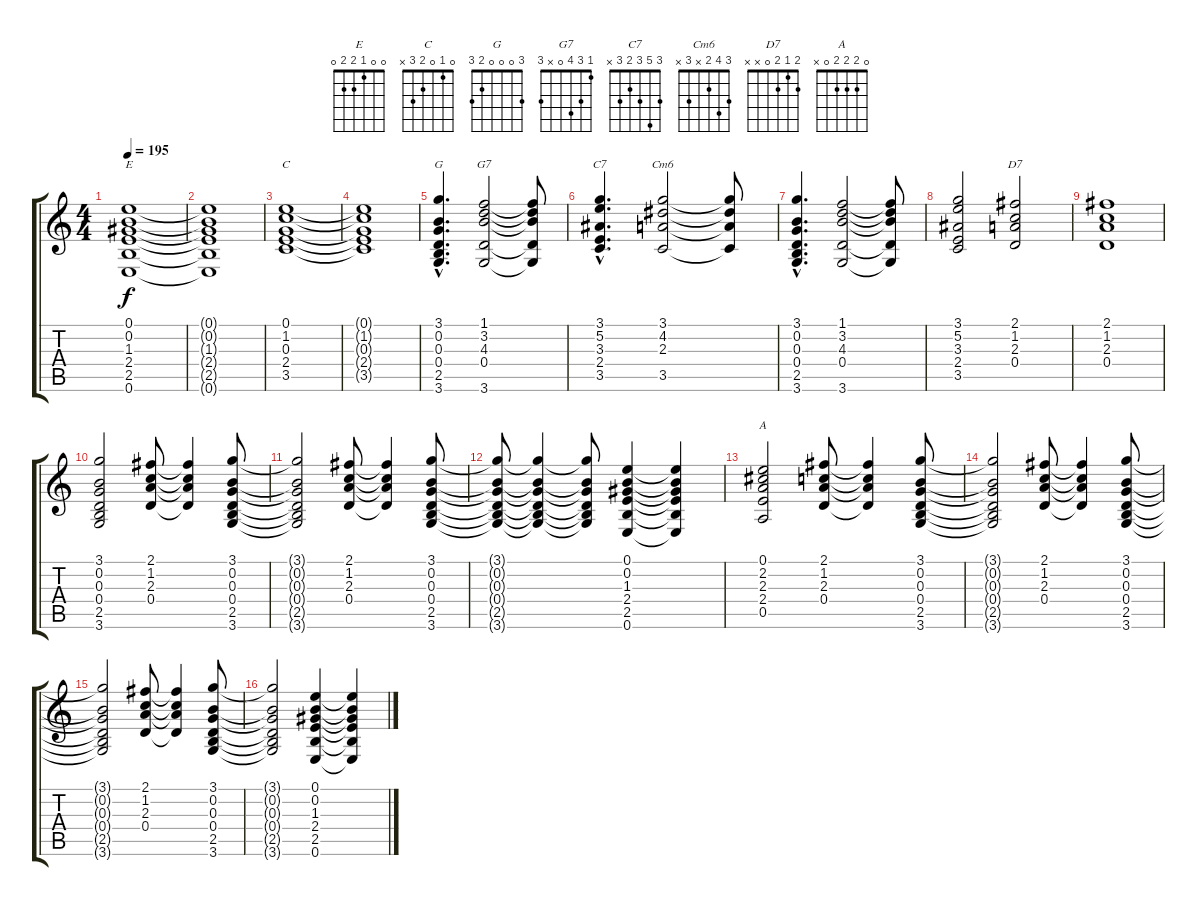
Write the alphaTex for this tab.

\track "" {instrument acousticguitarsteel}
\staff {score tabs}
\tuning (E4 B3 G3 D3 A2 E2) {hide}
\chord ("E" 0 0 1 2 2 0)
\chord ("C" 0 1 0 2 3 x)
\chord ("G" 3 0 0 0 2 3)
\chord ("G7" 1 3 4 0 x 3)
\chord ("C7" 3 5 3 2 3 x)
\chord ("Cm6" 3 4 2 x 3 x)
\chord ("D7" 2 1 2 0 x x)
\chord ("A" 0 2 2 2 0 x)
\ts (4 4)
\tempo 195
\clef g2
\ks c
(0.1 0.2 1.3 2.4 2.5 0.6).1{ch "E" dy f instrument acousticguitarsteel} |
(0.1{t} 0.2{t} 1.3{t} 2.4{t} 2.5{t} 0.6{t}).1 |
(0.1 1.2 0.3 2.4 3.5).1{ch "C"} |
(0.1{t} 1.2{t} 0.3{t} 2.4{t} 3.5{t}).1 |
(3.1{hac} 0.2{hac} 0.3{hac} 0.4{hac} 2.5{hac} 3.6{hac}).4{d ch "G"} (1.1 3.2 4.3 0.4 3.6).2{ch "G7"} (1.1{t} 3.2{t} 4.3{t} 0.4{t} 3.6{t}).8 |
(3.1{hac} 5.2{hac} 3.3{hac} 2.4{hac} 3.5{hac}).4{d ch "C7"} (3.1 4.2 2.3 3.5).2{ch "Cm6"} (3.1{t} 4.2{t} 2.3{t} 3.5{t}).8 |
(3.1{hac} 0.2{hac} 0.3{hac} 0.4{hac} 2.5{hac} 3.6{hac}).4{d} (1.1 3.2 4.3 0.4 3.6).2 (1.1{t} 3.2{t} 4.3{t} 0.4{t} 3.6{t}).8 |
(3.1 5.2 3.3 2.4 3.5).2 (2.1 1.2 2.3 0.4).2{ch "D7"} |
(2.1 1.2 2.3 0.4).1 |
(3.1 0.2 0.3 0.4 2.5 3.6).2 (2.1 1.2 2.3 0.4).8 (2.1{t} 1.2{t} 2.3{t} 0.4{t}).4 (3.1 0.2 0.3 0.4 2.5 3.6).8 |
(3.1{t} 0.2{t} 0.3{t} 0.4{t} 2.5{t} 3.6{t}).2 (2.1 1.2 2.3 0.4).8 (2.1{t} 1.2{t} 2.3{t} 0.4{t}).4 (3.1 0.2 0.3 0.4 2.5 3.6).8 |
(3.1{t} 0.2{t} 0.3{t} 0.4{t} 2.5{t} 3.6{t}).8 (3.1{t} 0.2{t} 0.3{t} 0.4{t} 2.5{t} 3.6{t}).4 (3.1{t} 0.2{t} 0.3{t} 0.4{t} 2.5{t} 3.6{t}).8 (0.1 0.2 1.3 2.4 2.5 0.6).4 (0.1{t} 0.2{t} 1.3{t} 2.4{t} 2.5{t} 0.6{t}).4 |
(0.1 2.2 2.3 2.4 0.5).2{ch "A"} (2.1 1.2 2.3 0.4).8 (2.1{t} 1.2{t} 2.3{t} 0.4{t}).4 (3.1 0.2 0.3 0.4 2.5 3.6).8 |
(3.1{t} 0.2{t} 0.3{t} 0.4{t} 2.5{t} 3.6{t}).2 (2.1 1.2 2.3 0.4).8 (2.1{t} 1.2{t} 2.3{t} 0.4{t}).4 (3.1 0.2 0.3 0.4 2.5 3.6).8 |
(3.1{t} 0.2{t} 0.3{t} 0.4{t} 2.5{t} 3.6{t}).2 (2.1 1.2 2.3 0.4).8 (2.1{t} 1.2{t} 2.3{t} 0.4{t}).4 (3.1 0.2 0.3 0.4 2.5 3.6).8 |
(3.1{t} 0.2{t} 0.3{t} 0.4{t} 2.5{t} 3.6{t}).2 (0.1 0.2 1.3 2.4 2.5 0.6).4 (0.1{t} 0.2{t} 1.3{t} 2.4{t} 2.5{t} 0.6{t}).4
